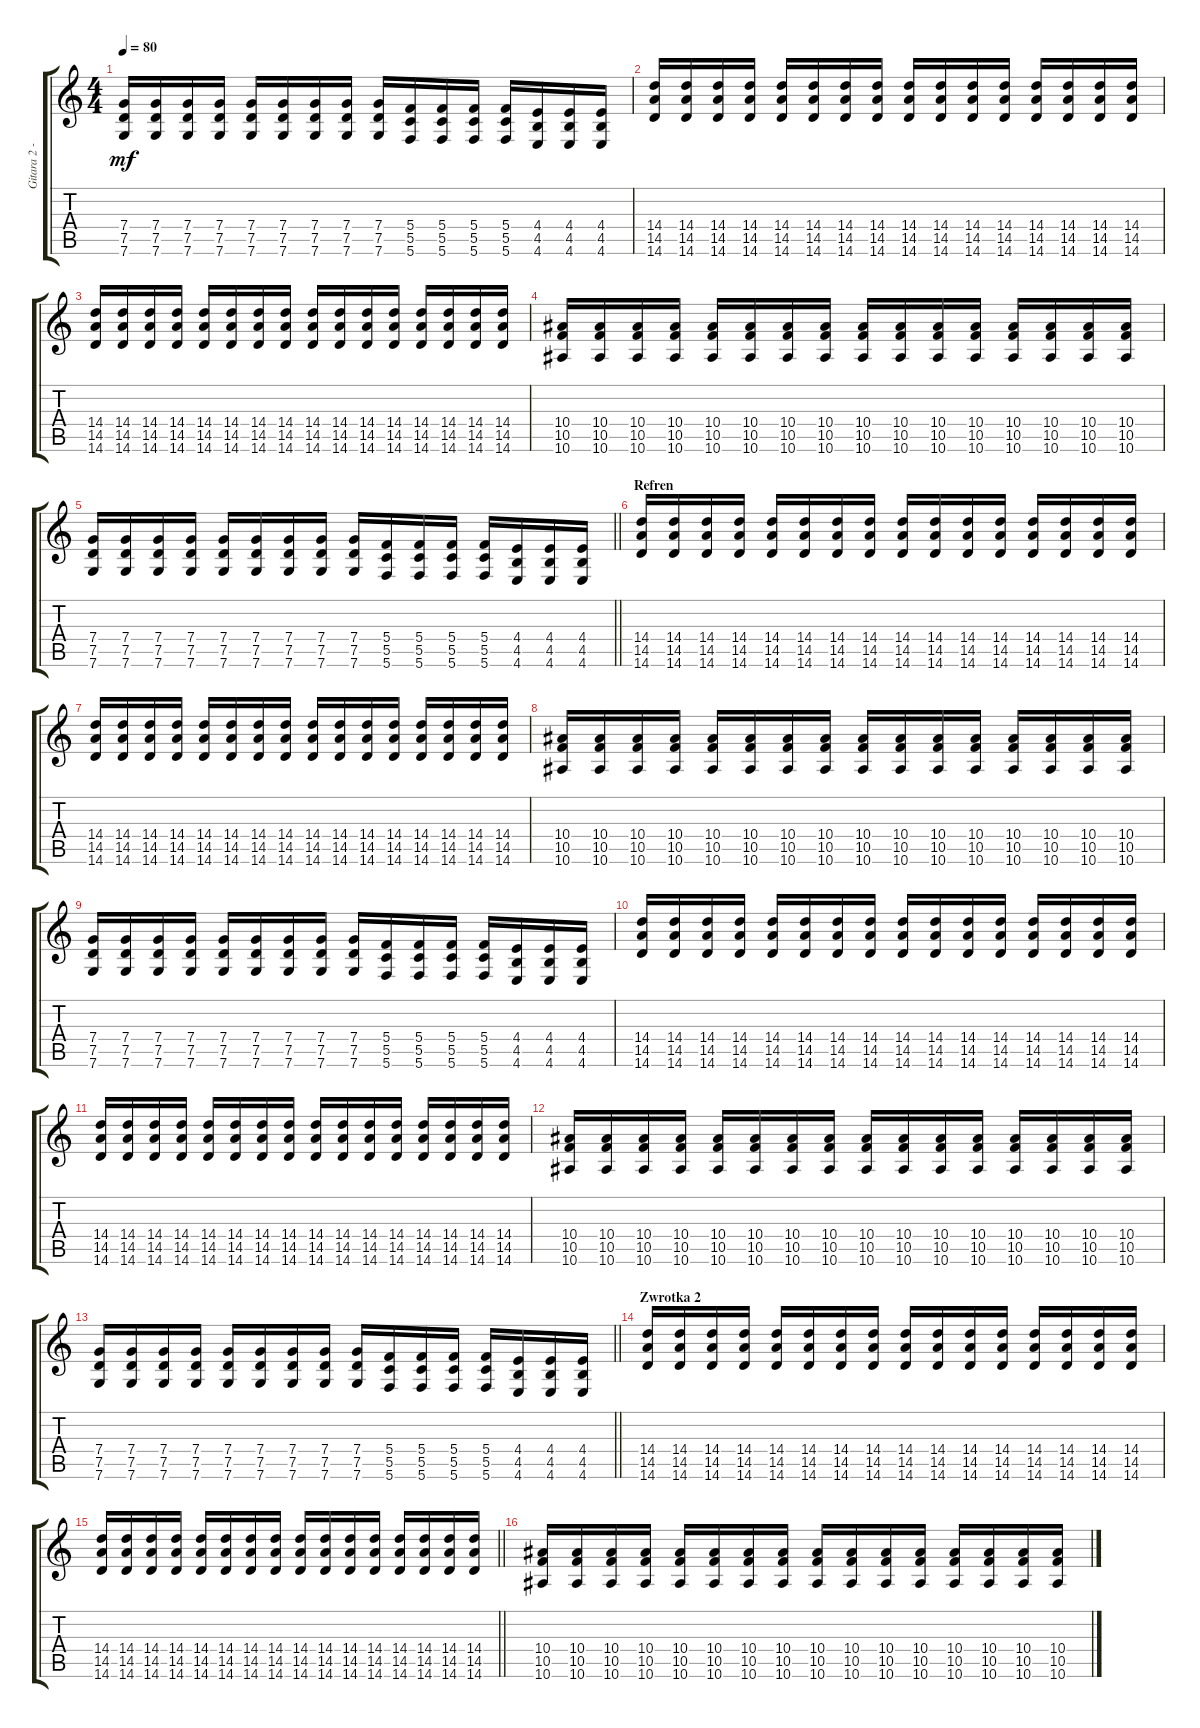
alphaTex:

\track ("Gitara 2 - Drezmak" "Gitara 2 -") {instrument overdrivenguitar}
\staff {score tabs}
\tuning (D4 A3 F3 C3 G2 C2) {hide}
\ts (4 4)
\tempo 80
\clef g2
\ks c
(7.4 7.5 7.6).16{dy mf} (7.4 7.5 7.6).16 (7.4 7.5 7.6).16 (7.4 7.5 7.6).16 (7.4 7.5 7.6).16 (7.4 7.5 7.6).16 (7.4 7.5 7.6).16 (7.4 7.5 7.6).16 (7.4 7.5 7.6).16 (5.4 5.5 5.6).16 (5.4 5.5 5.6).16 (5.4 5.5 5.6).16 (5.4 5.5 5.6).16 (4.4 4.5 4.6).16 (4.4 4.5 4.6).16 (4.4 4.5 4.6).16 |
(14.4 14.5 14.6).16 (14.4 14.5 14.6).16 (14.4 14.5 14.6).16 (14.4 14.5 14.6).16 (14.4 14.5 14.6).16 (14.4 14.5 14.6).16 (14.4 14.5 14.6).16 (14.4 14.5 14.6).16 (14.4 14.5 14.6).16 (14.4 14.5 14.6).16 (14.4 14.5 14.6).16 (14.4 14.5 14.6).16 (14.4 14.5 14.6).16 (14.4 14.5 14.6).16 (14.4 14.5 14.6).16 (14.4 14.5 14.6).16 |
(14.4 14.5 14.6).16 (14.4 14.5 14.6).16 (14.4 14.5 14.6).16 (14.4 14.5 14.6).16 (14.4 14.5 14.6).16 (14.4 14.5 14.6).16 (14.4 14.5 14.6).16 (14.4 14.5 14.6).16 (14.4 14.5 14.6).16 (14.4 14.5 14.6).16 (14.4 14.5 14.6).16 (14.4 14.5 14.6).16 (14.4 14.5 14.6).16 (14.4 14.5 14.6).16 (14.4 14.5 14.6).16 (14.4 14.5 14.6).16 |
(10.4 10.5 10.6).16 (10.4 10.5 10.6).16 (10.4 10.5 10.6).16 (10.4 10.5 10.6).16 (10.4 10.5 10.6).16 (10.4 10.5 10.6).16 (10.4 10.5 10.6).16 (10.4 10.5 10.6).16 (10.4 10.5 10.6).16 (10.4 10.5 10.6).16 (10.4 10.5 10.6).16 (10.4 10.5 10.6).16 (10.4 10.5 10.6).16 (10.4 10.5 10.6).16 (10.4 10.5 10.6).16 (10.4 10.5 10.6).16 |
\barLineRight lightlight
(7.4 7.5 7.6).16 (7.4 7.5 7.6).16 (7.4 7.5 7.6).16 (7.4 7.5 7.6).16 (7.4 7.5 7.6).16 (7.4 7.5 7.6).16 (7.4 7.5 7.6).16 (7.4 7.5 7.6).16 (7.4 7.5 7.6).16 (5.4 5.5 5.6).16 (5.4 5.5 5.6).16 (5.4 5.5 5.6).16 (5.4 5.5 5.6).16 (4.4 4.5 4.6).16 (4.4 4.5 4.6).16 (4.4 4.5 4.6).16 |
\section ("" "Refren")
(14.4 14.5 14.6).16 (14.4 14.5 14.6).16 (14.4 14.5 14.6).16 (14.4 14.5 14.6).16 (14.4 14.5 14.6).16 (14.4 14.5 14.6).16 (14.4 14.5 14.6).16 (14.4 14.5 14.6).16 (14.4 14.5 14.6).16 (14.4 14.5 14.6).16 (14.4 14.5 14.6).16 (14.4 14.5 14.6).16 (14.4 14.5 14.6).16 (14.4 14.5 14.6).16 (14.4 14.5 14.6).16 (14.4 14.5 14.6).16 |
(14.4 14.5 14.6).16 (14.4 14.5 14.6).16 (14.4 14.5 14.6).16 (14.4 14.5 14.6).16 (14.4 14.5 14.6).16 (14.4 14.5 14.6).16 (14.4 14.5 14.6).16 (14.4 14.5 14.6).16 (14.4 14.5 14.6).16 (14.4 14.5 14.6).16 (14.4 14.5 14.6).16 (14.4 14.5 14.6).16 (14.4 14.5 14.6).16 (14.4 14.5 14.6).16 (14.4 14.5 14.6).16 (14.4 14.5 14.6).16 |
(10.4 10.5 10.6).16 (10.4 10.5 10.6).16 (10.4 10.5 10.6).16 (10.4 10.5 10.6).16 (10.4 10.5 10.6).16 (10.4 10.5 10.6).16 (10.4 10.5 10.6).16 (10.4 10.5 10.6).16 (10.4 10.5 10.6).16 (10.4 10.5 10.6).16 (10.4 10.5 10.6).16 (10.4 10.5 10.6).16 (10.4 10.5 10.6).16 (10.4 10.5 10.6).16 (10.4 10.5 10.6).16 (10.4 10.5 10.6).16 |
(7.4 7.5 7.6).16 (7.4 7.5 7.6).16 (7.4 7.5 7.6).16 (7.4 7.5 7.6).16 (7.4 7.5 7.6).16 (7.4 7.5 7.6).16 (7.4 7.5 7.6).16 (7.4 7.5 7.6).16 (7.4 7.5 7.6).16 (5.4 5.5 5.6).16 (5.4 5.5 5.6).16 (5.4 5.5 5.6).16 (5.4 5.5 5.6).16 (4.4 4.5 4.6).16 (4.4 4.5 4.6).16 (4.4 4.5 4.6).16 |
(14.4 14.5 14.6).16 (14.4 14.5 14.6).16 (14.4 14.5 14.6).16 (14.4 14.5 14.6).16 (14.4 14.5 14.6).16 (14.4 14.5 14.6).16 (14.4 14.5 14.6).16 (14.4 14.5 14.6).16 (14.4 14.5 14.6).16 (14.4 14.5 14.6).16 (14.4 14.5 14.6).16 (14.4 14.5 14.6).16 (14.4 14.5 14.6).16 (14.4 14.5 14.6).16 (14.4 14.5 14.6).16 (14.4 14.5 14.6).16 |
(14.4 14.5 14.6).16 (14.4 14.5 14.6).16 (14.4 14.5 14.6).16 (14.4 14.5 14.6).16 (14.4 14.5 14.6).16 (14.4 14.5 14.6).16 (14.4 14.5 14.6).16 (14.4 14.5 14.6).16 (14.4 14.5 14.6).16 (14.4 14.5 14.6).16 (14.4 14.5 14.6).16 (14.4 14.5 14.6).16 (14.4 14.5 14.6).16 (14.4 14.5 14.6).16 (14.4 14.5 14.6).16 (14.4 14.5 14.6).16 |
(10.4 10.5 10.6).16 (10.4 10.5 10.6).16 (10.4 10.5 10.6).16 (10.4 10.5 10.6).16 (10.4 10.5 10.6).16 (10.4 10.5 10.6).16 (10.4 10.5 10.6).16 (10.4 10.5 10.6).16 (10.4 10.5 10.6).16 (10.4 10.5 10.6).16 (10.4 10.5 10.6).16 (10.4 10.5 10.6).16 (10.4 10.5 10.6).16 (10.4 10.5 10.6).16 (10.4 10.5 10.6).16 (10.4 10.5 10.6).16 |
\barLineRight lightlight
(7.4 7.5 7.6).16 (7.4 7.5 7.6).16 (7.4 7.5 7.6).16 (7.4 7.5 7.6).16 (7.4 7.5 7.6).16 (7.4 7.5 7.6).16 (7.4 7.5 7.6).16 (7.4 7.5 7.6).16 (7.4 7.5 7.6).16 (5.4 5.5 5.6).16 (5.4 5.5 5.6).16 (5.4 5.5 5.6).16 (5.4 5.5 5.6).16 (4.4 4.5 4.6).16 (4.4 4.5 4.6).16 (4.4 4.5 4.6).16 |
\section ("" "Zwrotka 2")
(14.4 14.5 14.6).16 (14.4 14.5 14.6).16 (14.4 14.5 14.6).16 (14.4 14.5 14.6).16 (14.4 14.5 14.6).16 (14.4 14.5 14.6).16 (14.4 14.5 14.6).16 (14.4 14.5 14.6).16 (14.4 14.5 14.6).16 (14.4 14.5 14.6).16 (14.4 14.5 14.6).16 (14.4 14.5 14.6).16 (14.4 14.5 14.6).16 (14.4 14.5 14.6).16 (14.4 14.5 14.6).16 (14.4 14.5 14.6).16 |
\barLineRight lightlight
(14.4 14.5 14.6).16 (14.4 14.5 14.6).16 (14.4 14.5 14.6).16 (14.4 14.5 14.6).16 (14.4 14.5 14.6).16 (14.4 14.5 14.6).16 (14.4 14.5 14.6).16 (14.4 14.5 14.6).16 (14.4 14.5 14.6).16 (14.4 14.5 14.6).16 (14.4 14.5 14.6).16 (14.4 14.5 14.6).16 (14.4 14.5 14.6).16 (14.4 14.5 14.6).16 (14.4 14.5 14.6).16 (14.4 14.5 14.6).16 |
\section ("" "")
(10.4 10.5 10.6).16 (10.4 10.5 10.6).16 (10.4 10.5 10.6).16 (10.4 10.5 10.6).16 (10.4 10.5 10.6).16 (10.4 10.5 10.6).16 (10.4 10.5 10.6).16 (10.4 10.5 10.6).16 (10.4 10.5 10.6).16 (10.4 10.5 10.6).16 (10.4 10.5 10.6).16 (10.4 10.5 10.6).16 (10.4 10.5 10.6).16 (10.4 10.5 10.6).16 (10.4 10.5 10.6).16 (10.4 10.5 10.6).16
